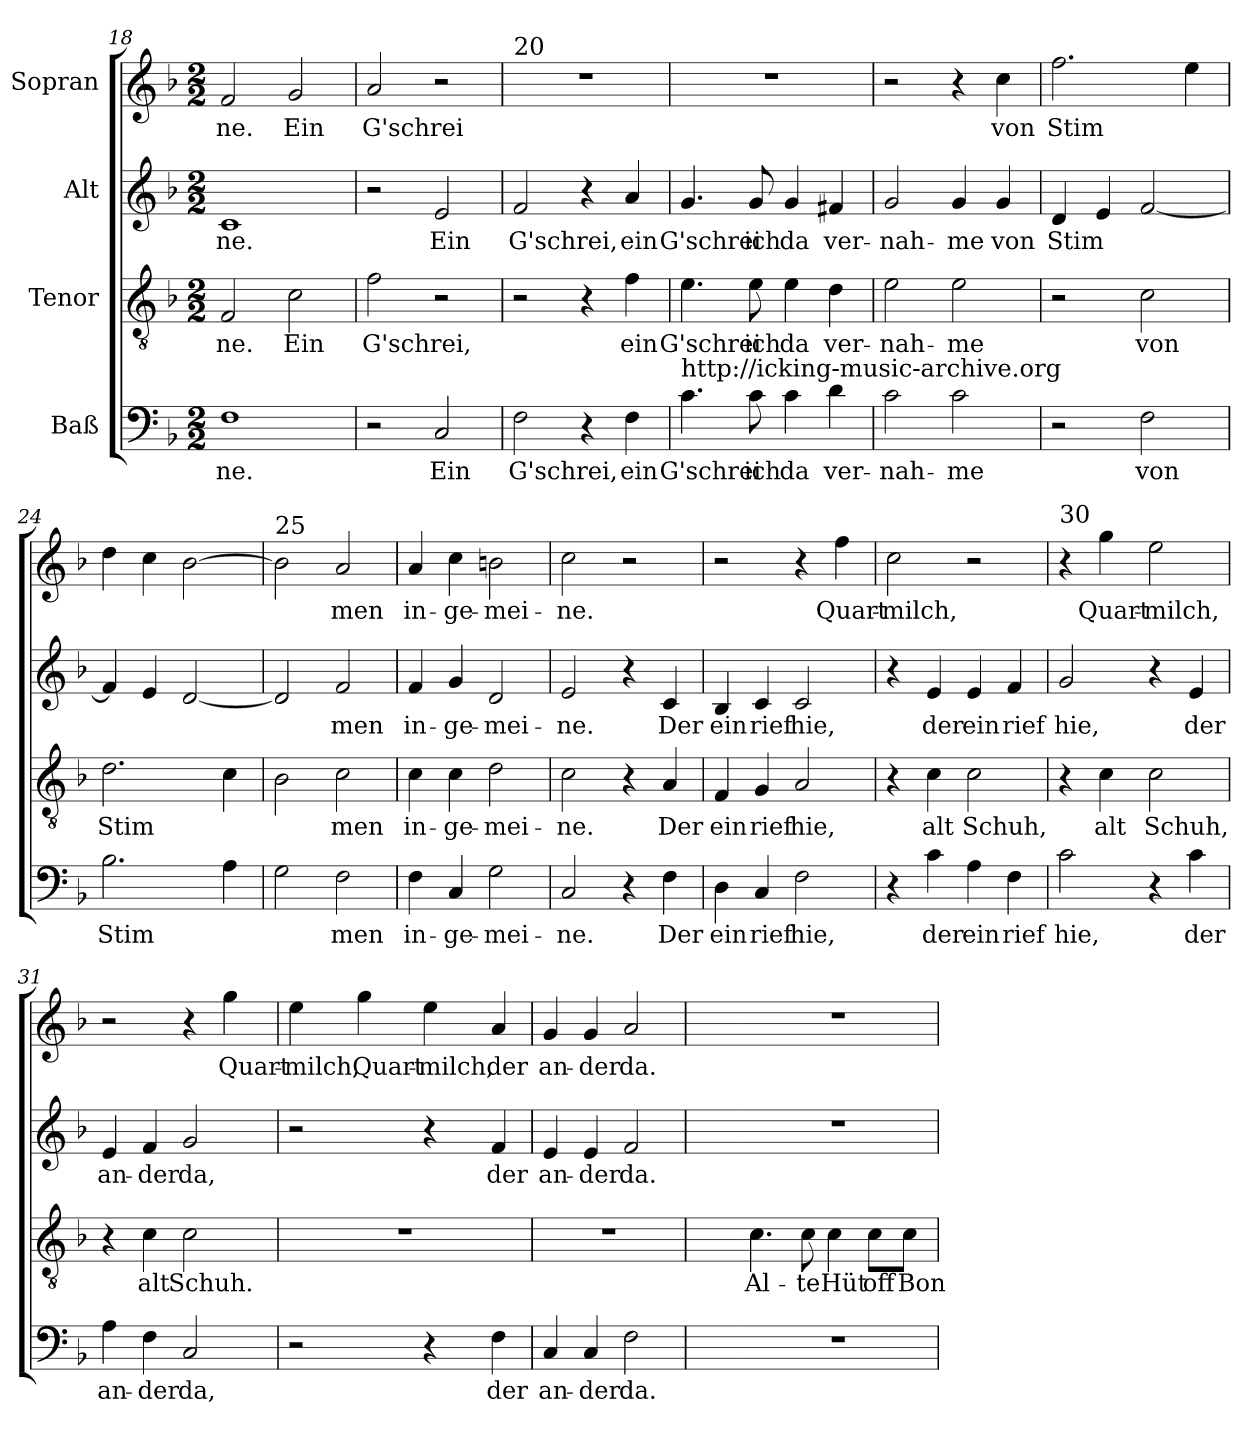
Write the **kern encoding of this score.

**kern	**text	**kern	**text	**kern	**text	**kern	**text
*part4	*part4	*part3	*part3	*part2	*part2	*part1	*part1
*staff4	*staff4	*staff3	*staff3	*staff2	*staff2	*staff1	*staff1
*I"Baß	*	*I"Tenor	*	*I"Alt	*	*I"Sopran	*
*clefF4	*	*clefGv2	*	*clefG2	*	*clefG2	*
*k[b-]	*	*k[b-]	*	*k[b-]	*	*k[b-]	*
*M2/2	*	*M2/2	*	*M2/2	*	*M2/2	*
=18	=18	=18	=18	=18	=18	=18	=18
!	!LO:LY:b	!	!LO:LY:b	!	!LO:LY:b	!	!LO:LY:b
1F	ne.	2F/	ne.	1c	ne.	2f/	ne.
!	!	!	!LO:LY:b	!	!	!	!LO:LY:b
.	.	2c\	Ein	.	.	2g/	Ein
=19	=19	=19	=19	=19	=19	=19	=19
!	!	!	!LO:LY:b	!	!	!	!LO:LY:b
2r	.	2f\	G'schrei,	2r	.	2a/	G'schrei
!	!LO:LY:b	!	!	!	!LO:LY:b	!	!
2C/	Ein	2r	.	2e/	Ein	2r	.
=20	=20	=20	=20	=20	=20	=20	=20
!	!	!	!	!	!	!LO:TX:a:t=20	!
!	!LO:LY:b	!	!	!	!LO:LY:b	!	!
2F\	G'schrei,	2r	.	2f/	G'schrei,	1r	.
4r	.	4r	.	4r	.	.	.
!	!LO:LY:b	!	!LO:LY:b	!	!LO:LY:b	!	!
4F\	ein	4f\	ein	4a/	ein	.	.
!!LO:PB:g=z
=21	=21	=21	=21	=21	=21	=21	=21
!LO:TX:a:t=http&colon;//icking-music-archive.org	!	!	!	!	!	!	!
!	!LO:LY:b	!	!LO:LY:b	!	!LO:LY:b	!	!
4.c\	G'schrei	4.e\	G'schrei	4.g/	G'schrei	1r	.
!	!LO:LY:b	!	!LO:LY:b	!	!LO:LY:b	!	!
8c\	ich	8e\	ich	8g/	ich	.	.
!	!LO:LY:b	!	!LO:LY:b	!	!LO:LY:b	!	!
4c\	da	4e\	da	4g/	da	.	.
!	!LO:LY:b	!	!LO:LY:b	!	!LO:LY:b	!	!
4d\	ver-	4d\	ver-	4f#X/	ver-	.	.
=22	=22	=22	=22	=22	=22	=22	=22
!	!LO:LY:b	!	!LO:LY:b	!	!LO:LY:b	!	!
2c\	nah-	2e\	nah-	2g/	nah-	2r	.
!	!LO:LY:b	!	!LO:LY:b	!	!LO:LY:b	!	!
2c\	me	2e\	me	4g/	me	4r	.
!	!	!	!	!	!LO:LY:b	!	!LO:LY:b
.	.	.	.	4g/	von	4cc\	von
=23	=23	=23	=23	=23	=23	=23	=23
!	!	!	!	!	!LO:LY:b	!	!LO:LY:b
2r	.	2r	.	4d/	Stim	2.ff\	Stim-
.	.	.	.	4e/	.	.	.
!	!LO:LY:b	!	!LO:LY:b	!	!	!	!
2F\	von	2c\	von	[2f/	.	.	.
.	.	.	.	.	.	4ee\	.
=24	=24	=24	=24	=24	=24	=24	=24
!	!LO:LY:b	!	!LO:LY:b	!	!LO:LY:b	!	!LO:LY:b
2.B-\	Stim-	2.d\	Stim-	4f/]	-	4dd\	-
.	.	.	.	4e/	.	4cc\	.
.	.	.	.	[2d/	.	[2b-\	.
4A\	.	4c\	.	.	.	.	.
=25	=25	=25	=25	=25	=25	=25	=25
!	!	!	!	!	!	!LO:TX:a:t=25	!
!	!LO:LY:b	!	!LO:LY:b	!	!	!	!
2G\	-	2B-\	-	2d/]	.	2b-\]	.
!	!LO:LY:b	!	!LO:LY:b	!	!LO:LY:b	!	!LO:LY:b
2F\	men	2c\	men	2f/	men	2a/	men
=26	=26	=26	=26	=26	=26	=26	=26
!	!LO:LY:b	!	!LO:LY:b	!	!LO:LY:b	!	!LO:LY:b
4F\	in-	4c\	in-	4f/	in-	4a/	in-
!	!LO:LY:b	!	!LO:LY:b	!	!LO:LY:b	!	!LO:LY:b
4C/	ge-	4c\	ge-	4g/	ge-	4cc\	ge-
!	!LO:LY:b	!	!LO:LY:b	!	!LO:LY:b	!	!LO:LY:b
2G\	mei-	2d\	mei-	2d/	mei-	2bn\	mei-
!!LO:PB:g=z
=27	=27	=27	=27	=27	=27	=27	=27
!	!LO:LY:b	!	!LO:LY:b	!	!LO:LY:b	!	!LO:LY:b
2C/	ne.	2c\	ne.	2e/	ne.	2cc\	ne.
4r	.	4r	.	4r	.	2r	.
!	!LO:LY:b	!	!LO:LY:b	!	!LO:LY:b	!	!
4F\	Der	4A/	Der	4c/	Der	.	.
=28	=28	=28	=28	=28	=28	=28	=28
!	!LO:LY:b	!	!LO:LY:b	!	!LO:LY:b	!	!
4D\	ein	4F/	ein	4B-/	ein	2r	.
!	!LO:LY:b	!	!LO:LY:b	!	!LO:LY:b	!	!
4C/	rief	4G/	rief	4c/	rief	.	.
!	!LO:LY:b	!	!LO:LY:b	!	!LO:LY:b	!	!
2F\	hie,	2A/	hie,	2c/	hie,	4r	.
!	!	!	!	!	!	!	!LO:LY:b
.	.	.	.	.	.	4ff\	Quart-
=29	=29	=29	=29	=29	=29	=29	=29
!	!	!	!	!	!	!	!LO:LY:b
4r	.	4r	.	4r	.	2cc\	milch,
!	!LO:LY:b	!	!LO:LY:b	!	!LO:LY:b	!	!
4c\	der	4c\	alt	4e/	der	.	.
!	!LO:LY:b	!	!LO:LY:b	!	!LO:LY:b	!	!
4A\	ein	2c\	Schuh,	4e/	ein	2r	.
!	!LO:LY:b	!	!	!	!LO:LY:b	!	!
4F\	rief	.	.	4f/	rief	.	.
=30	=30	=30	=30	=30	=30	=30	=30
!	!	!	!	!	!	!LO:TX:a:t=30	!
!	!LO:LY:b	!	!	!	!LO:LY:b	!	!
2c\	hie,	4r	.	2g/	hie,	4r	.
!	!	!	!LO:LY:b	!	!	!	!LO:LY:b
.	.	4c\	alt	.	.	4gg\	Quart-
!	!	!	!LO:LY:b	!	!	!	!LO:LY:b
4r	.	2c\	Schuh,	4r	.	2ee\	milch,
!	!LO:LY:b	!	!	!	!LO:LY:b	!	!
4c\	der	.	.	4e/	der	.	.
=31	=31	=31	=31	=31	=31	=31	=31
!	!LO:LY:b	!	!	!	!LO:LY:b	!	!
4A\	an-	4r	.	4e/	an-	2r	.
!	!LO:LY:b	!	!LO:LY:b	!	!LO:LY:b	!	!
4F\	der	4c\	alt	4f/	der	.	.
!	!LO:LY:b	!	!LO:LY:b	!	!LO:LY:b	!	!
2C/	da,	2c\	Schuh.	2g/	da,	4r	.
!	!	!	!	!	!	!	!LO:LY:b
.	.	.	.	.	.	4gg\	Quart-
!!LO:LB:g=z
=32	=32	=32	=32	=32	=32	=32	=32
!	!	!	!	!	!	!	!LO:LY:b
2r	.	1r	.	2r	.	4ee\	milch,
!	!	!	!	!	!	!	!LO:LY:b
.	.	.	.	.	.	4gg\	Quart-
!	!	!	!	!	!	!	!LO:LY:b
4r	.	.	.	4r	.	4ee\	milch,
!	!LO:LY:b	!	!	!	!LO:LY:b	!	!LO:LY:b
4F\	der	.	.	4f/	der	4a/	der
=33	=33	=33	=33	=33	=33	=33	=33
!	!LO:LY:b	!	!	!	!LO:LY:b	!	!LO:LY:b
4C/	an-	1r	.	4e/	an-	4g/	an-
!	!LO:LY:b	!	!	!	!LO:LY:b	!	!LO:LY:b
4C/	der	.	.	4e/	der	4g/	der
!	!LO:LY:b	!	!	!	!LO:LY:b	!	!LO:LY:b
2F\	da.	.	.	2f/	da.	2a/	da.
=34	=34	=34	=34	=34	=34	=34	=34
!	!	!	!LO:LY:b	!	!	!	!
1r	.	4.c\	Al-	1r	.	1r	.
!	!	!	!LO:LY:b	!	!	!	!
.	.	8c\	te	.	.	.	.
!	!	!	!LO:LY:b	!	!	!	!
.	.	4c\	Hüt	.	.	.	.
!	!	!	!LO:LY:b	!	!	!	!
.	.	8c\L	off	.	.	.	.
!	!	!	!LO:LY:b	!	!	!	!
.	.	8c\J	Bon-	.	.	.	.
=	=	=	=	=	=	=	=
*-	*-	*-	*-	*-	*-	*-	*-
